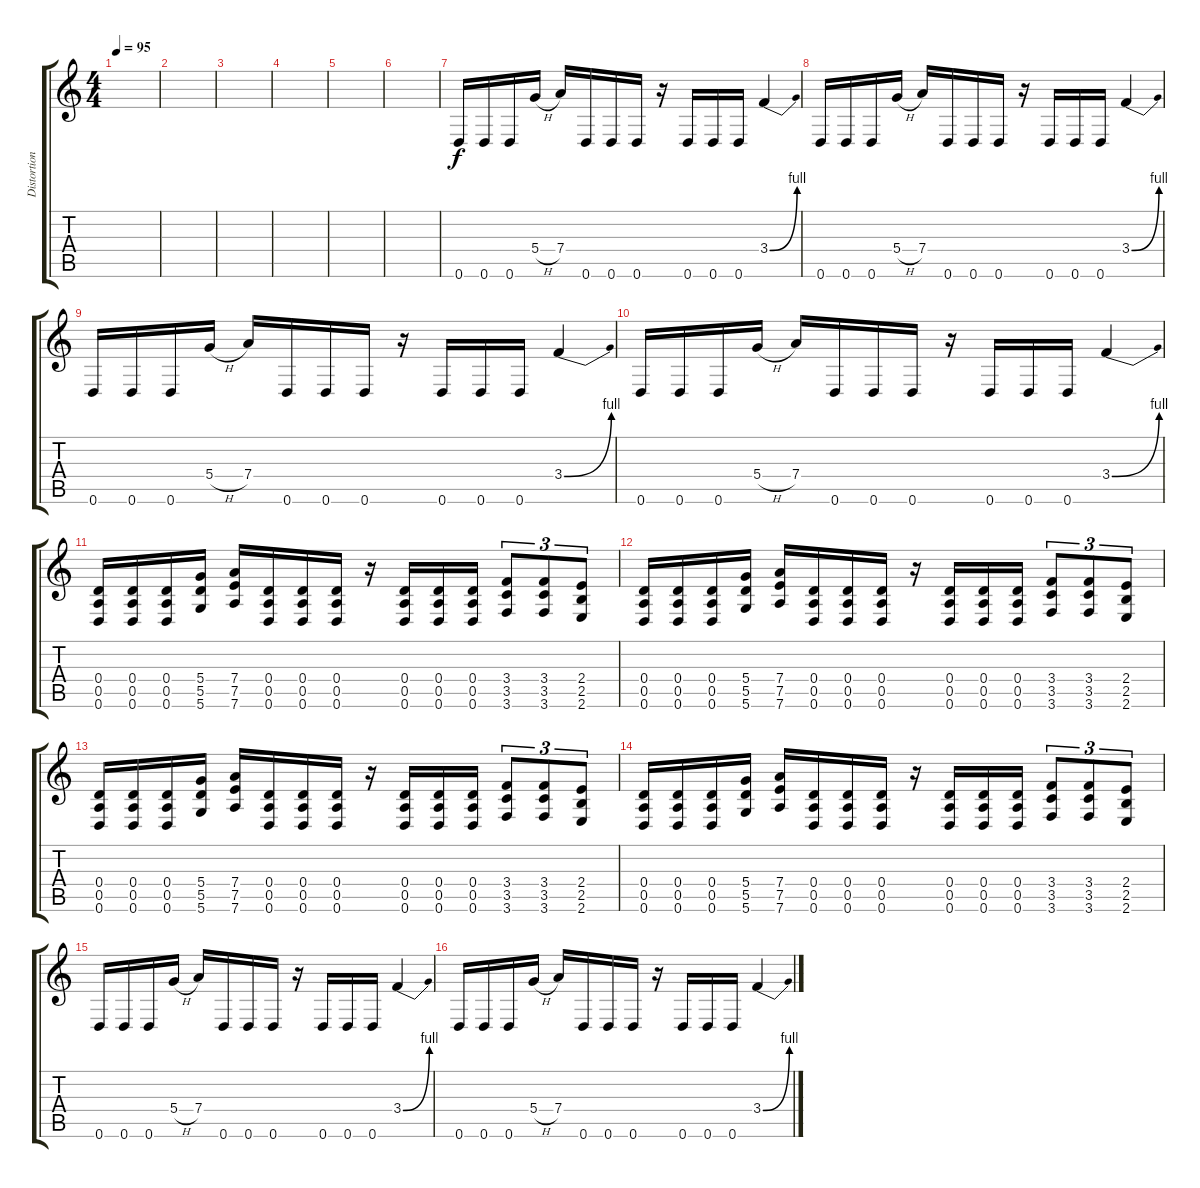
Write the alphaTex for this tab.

\track ("Distortion Guitar" "Distortion") {instrument distortionguitar}
\staff {score tabs}
\tuning (E4 B3 G3 D3 A2 D2) {hide}
\ts (4 4)
\tempo 95
\clef g2
\ks c
|
|
|
|
|
|
0.6.16 0.6.16 0.6.16 5.4{h}.16 7.4.16 0.6.16 0.6.16 0.6.16 r.16 0.6.16 0.6.16 0.6.16 3.4{be (bend 0 0 60 4)}.4 |
0.6.16 0.6.16 0.6.16 5.4{h}.16 7.4.16 0.6.16 0.6.16 0.6.16 r.16 0.6.16 0.6.16 0.6.16 3.4{be (bend 0 0 60 4)}.4 |
0.6.16 0.6.16 0.6.16 5.4{h}.16 7.4.16 0.6.16 0.6.16 0.6.16 r.16 0.6.16 0.6.16 0.6.16 3.4{be (bend 0 0 60 4)}.4 |
0.6.16 0.6.16 0.6.16 5.4{h}.16 7.4.16 0.6.16 0.6.16 0.6.16 r.16 0.6.16 0.6.16 0.6.16 3.4{be (bend 0 0 60 4)}.4 |
(0.4 0.5 0.6).16 (0.4 0.5 0.6).16 (0.4 0.5 0.6).16 (5.4 5.5 5.6).16 (7.4 7.5 7.6).16 (0.4 0.5 0.6).16 (0.4 0.5 0.6).16 (0.4 0.5 0.6).16 r.16 (0.4 0.5 0.6).16 (0.4 0.5 0.6).16 (0.4 0.5 0.6).16 (3.4 3.5 3.6).8{tu (3 2)} (3.4 3.5 3.6).8{tu (3 2)} (2.4 2.5 2.6).8{tu (3 2)} |
(0.4 0.5 0.6).16 (0.4 0.5 0.6).16 (0.4 0.5 0.6).16 (5.4 5.5 5.6).16 (7.4 7.5 7.6).16 (0.4 0.5 0.6).16 (0.4 0.5 0.6).16 (0.4 0.5 0.6).16 r.16 (0.4 0.5 0.6).16 (0.4 0.5 0.6).16 (0.4 0.5 0.6).16 (3.4 3.5 3.6).8{tu (3 2)} (3.4 3.5 3.6).8{tu (3 2)} (2.4 2.5 2.6).8{tu (3 2)} |
(0.4 0.5 0.6).16 (0.4 0.5 0.6).16 (0.4 0.5 0.6).16 (5.4 5.5 5.6).16 (7.4 7.5 7.6).16 (0.4 0.5 0.6).16 (0.4 0.5 0.6).16 (0.4 0.5 0.6).16 r.16 (0.4 0.5 0.6).16 (0.4 0.5 0.6).16 (0.4 0.5 0.6).16 (3.4 3.5 3.6).8{tu (3 2)} (3.4 3.5 3.6).8{tu (3 2)} (2.4 2.5 2.6).8{tu (3 2)} |
(0.4 0.5 0.6).16 (0.4 0.5 0.6).16 (0.4 0.5 0.6).16 (5.4 5.5 5.6).16 (7.4 7.5 7.6).16 (0.4 0.5 0.6).16 (0.4 0.5 0.6).16 (0.4 0.5 0.6).16 r.16 (0.4 0.5 0.6).16 (0.4 0.5 0.6).16 (0.4 0.5 0.6).16 (3.4 3.5 3.6).8{tu (3 2)} (3.4 3.5 3.6).8{tu (3 2)} (2.4 2.5 2.6).8{tu (3 2)} |
0.6.16 0.6.16 0.6.16 5.4{h}.16 7.4.16 0.6.16 0.6.16 0.6.16 r.16 0.6.16 0.6.16 0.6.16 3.4{be (bend 0 0 60 4)}.4 |
0.6.16 0.6.16 0.6.16 5.4{h}.16 7.4.16 0.6.16 0.6.16 0.6.16 r.16 0.6.16 0.6.16 0.6.16 3.4{be (bend 0 0 60 4)}.4
